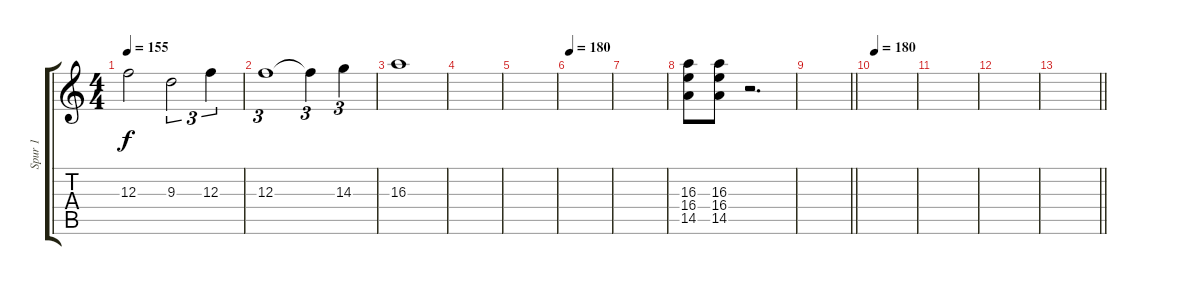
\track ("Spur 1" "Spur 1") {instrument panflute}
\staff {score tabs}
\tuning (D5 A4 F4 C4 G3 D3) {hide}
\ts (4 4)
\tempo 155
\clef g2
\ks c
12.3.2{dy f} 9.3.2{tu (3 2)} 12.3.4{tu (3 2)} |
12.3.1{tu (3 2)} 12.3{t}.4{tu (3 2)} 14.3.4{tu (3 2)} |
16.3.1 |
|
|
\tempo 180
|
|
(16.3 16.4 14.5).8{instrument orchestrahit} (16.3 16.4 14.5).8 r.2{d} |
\barLineRight lightlight
|
\tempo 180
|
|
|
\barLineRight lightlight
